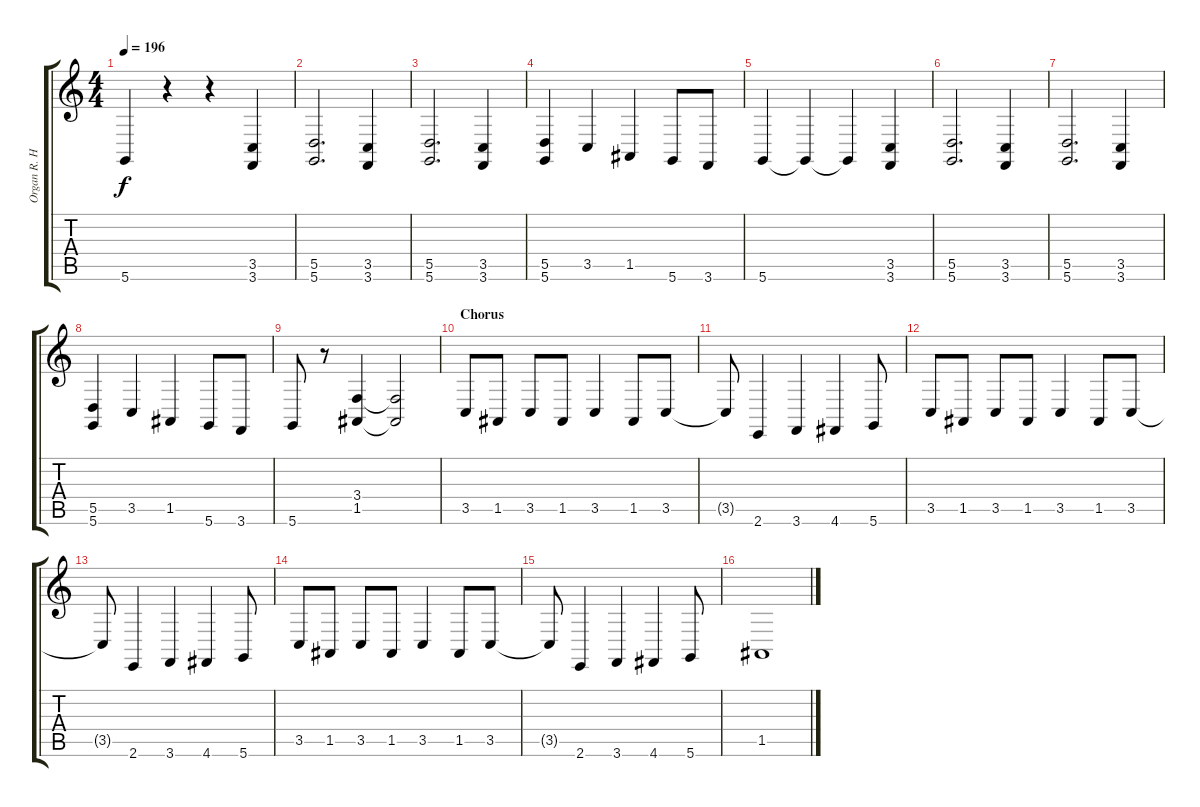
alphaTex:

\track ("Organ R. Hand (J. Lord)" "Organ R. H") {instrument drawbarorgan}
\staff {score tabs}
\tuning (E4 B3 G3 D3 A2 D2) {hide}
\ts (4 4)
\tempo 196
\clef g2
\ks c
5.6.4{dy f} r.4 r.4 (3.5 3.6).4 |
(5.5 5.6).2{d} (3.5 3.6).4 |
(5.5 5.6).2{d} (3.5 3.6).4 |
(5.5 5.6).4 3.5.4 1.5.4 5.6.8 3.6.8 |
5.6.4 5.6{t}.4 5.6{t}.4 (3.5 3.6).4 |
(5.5 5.6).2{d} (3.5 3.6).4 |
(5.5 5.6).2{d} (3.5 3.6).4 |
(5.5 5.6).4 3.5.4 1.5.4 5.6.8 3.6.8 |
5.6.8 r.8 (3.4 1.5).4 (3.4{t} 1.5{t}).2 |
\section ("" "Chorus")
3.5.8 1.5.8 3.5.8 1.5.8 3.5.4 1.5.8 3.5.8 |
3.5{t}.8 2.6.4 3.6.4 4.6.4 5.6.8 |
3.5.8 1.5.8 3.5.8 1.5.8 3.5.4 1.5.8 3.5.8 |
3.5{t}.8 2.6.4 3.6.4 4.6.4 5.6.8 |
3.5.8 1.5.8 3.5.8 1.5.8 3.5.4 1.5.8 3.5.8 |
3.5{t}.8 2.6.4 3.6.4 4.6.4 5.6.8 |
1.5.1
